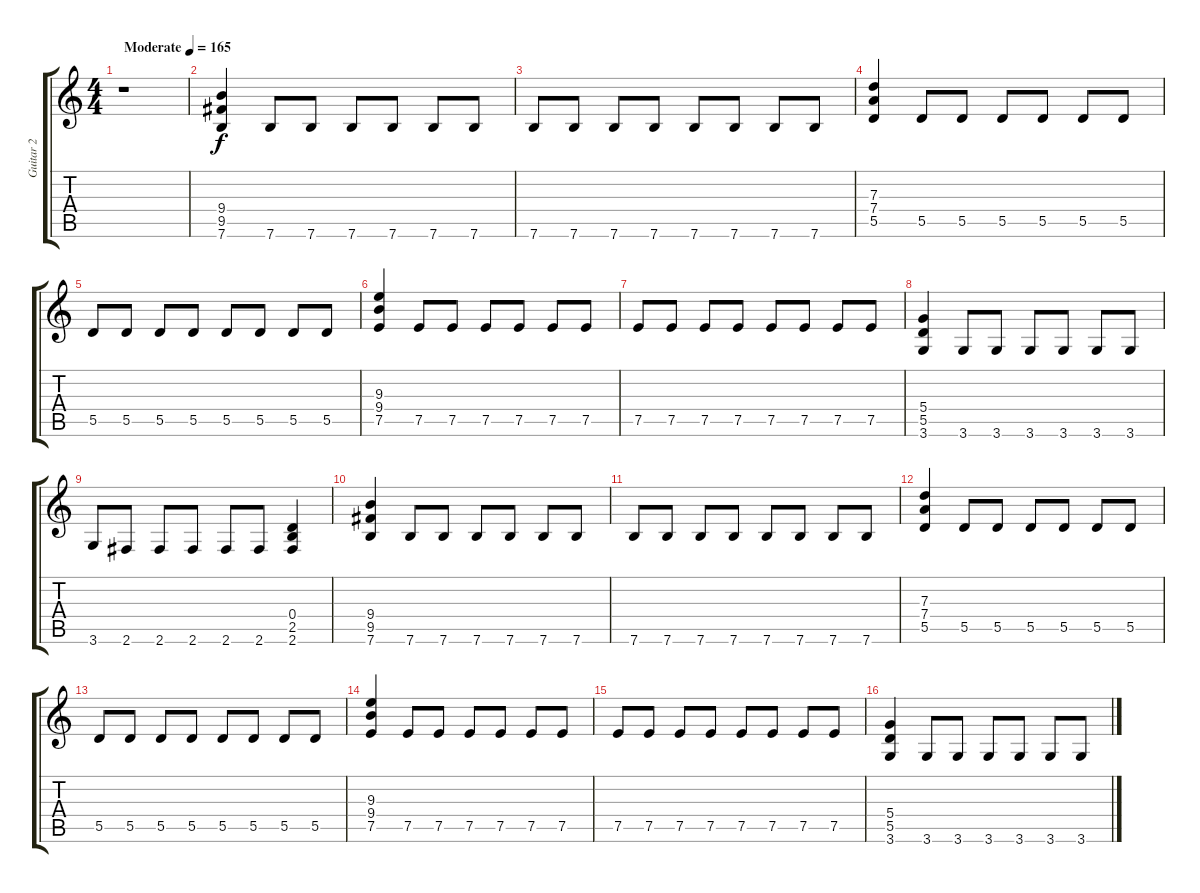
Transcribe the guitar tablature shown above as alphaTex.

\track ("Guitar 2" "Guitar 2") {instrument distortionguitar}
\staff {score tabs}
\tuning (E4 B3 G3 D3 A2 E2) {hide}
\ts (4 4)
\tempo (165 "Moderate")
\clef g2
\ks c
r.1{dy f instrument distortionguitar} |
(9.4 9.5 7.6).4 7.6.8 7.6.8 7.6.8 7.6.8 7.6.8 7.6.8 |
7.6.8 7.6.8 7.6.8 7.6.8 7.6.8 7.6.8 7.6.8 7.6.8 |
(7.3 7.4 5.5).4 5.5.8 5.5.8 5.5.8 5.5.8 5.5.8 5.5.8 |
5.5.8 5.5.8 5.5.8 5.5.8 5.5.8 5.5.8 5.5.8 5.5.8 |
(9.3 9.4 7.5).4 7.5.8 7.5.8 7.5.8 7.5.8 7.5.8 7.5.8 |
7.5.8 7.5.8 7.5.8 7.5.8 7.5.8 7.5.8 7.5.8 7.5.8 |
(5.4 5.5 3.6).4 3.6.8 3.6.8 3.6.8 3.6.8 3.6.8 3.6.8 |
3.6.8 2.6.8 2.6.8 2.6.8 2.6.8 2.6.8 (0.4 2.5 2.6).4 |
(9.4 9.5 7.6).4 7.6.8 7.6.8 7.6.8 7.6.8 7.6.8 7.6.8 |
7.6.8 7.6.8 7.6.8 7.6.8 7.6.8 7.6.8 7.6.8 7.6.8 |
(7.3 7.4 5.5).4 5.5.8 5.5.8 5.5.8 5.5.8 5.5.8 5.5.8 |
5.5.8 5.5.8 5.5.8 5.5.8 5.5.8 5.5.8 5.5.8 5.5.8 |
(9.3 9.4 7.5).4 7.5.8 7.5.8 7.5.8 7.5.8 7.5.8 7.5.8 |
7.5.8 7.5.8 7.5.8 7.5.8 7.5.8 7.5.8 7.5.8 7.5.8 |
(5.4 5.5 3.6).4 3.6.8 3.6.8 3.6.8 3.6.8 3.6.8 3.6.8
